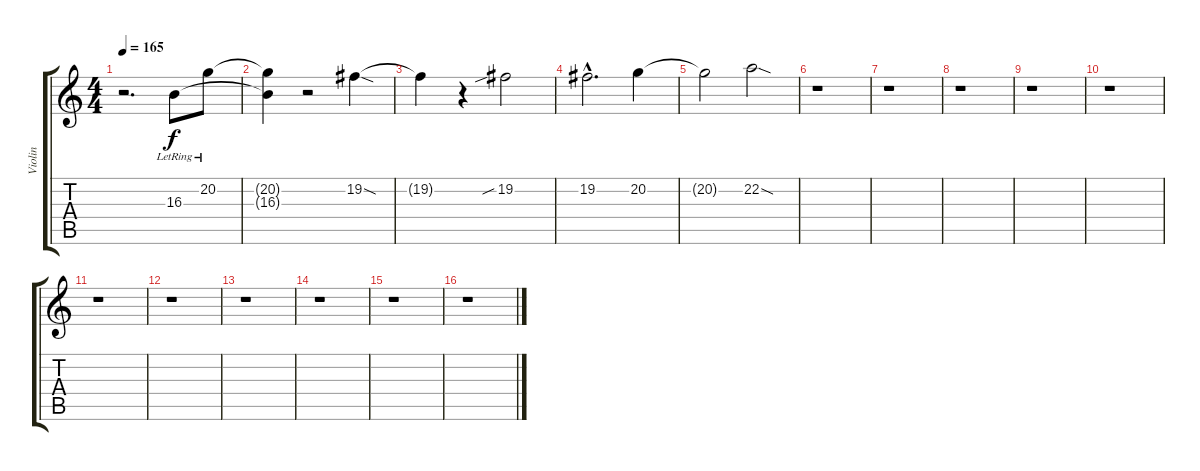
\track ("Violin" "Violin") {instrument violin}
\staff {score tabs}
\tuning (E4 B3 G3 D3 A2 E2) {hide}
\ts (4 4)
\tempo 165
\clef g2
\ks c
r.2{d dy f} 16.3{lr}.8 20.2{lr}.8 |
(20.2{t} 16.3{t}).4 r.2 19.2{sod}.4 |
19.2{t}.4 r.4 19.2{sib}.2 |
19.2{hac}.2{d} 20.2.4 |
20.2{t}.2 22.2{sod}.2 |
r.1 |
r.1 |
r.1 |
r.1 |
r.1 |
r.1 |
r.1 |
r.1 |
r.1 |
r.1 |
r.1
